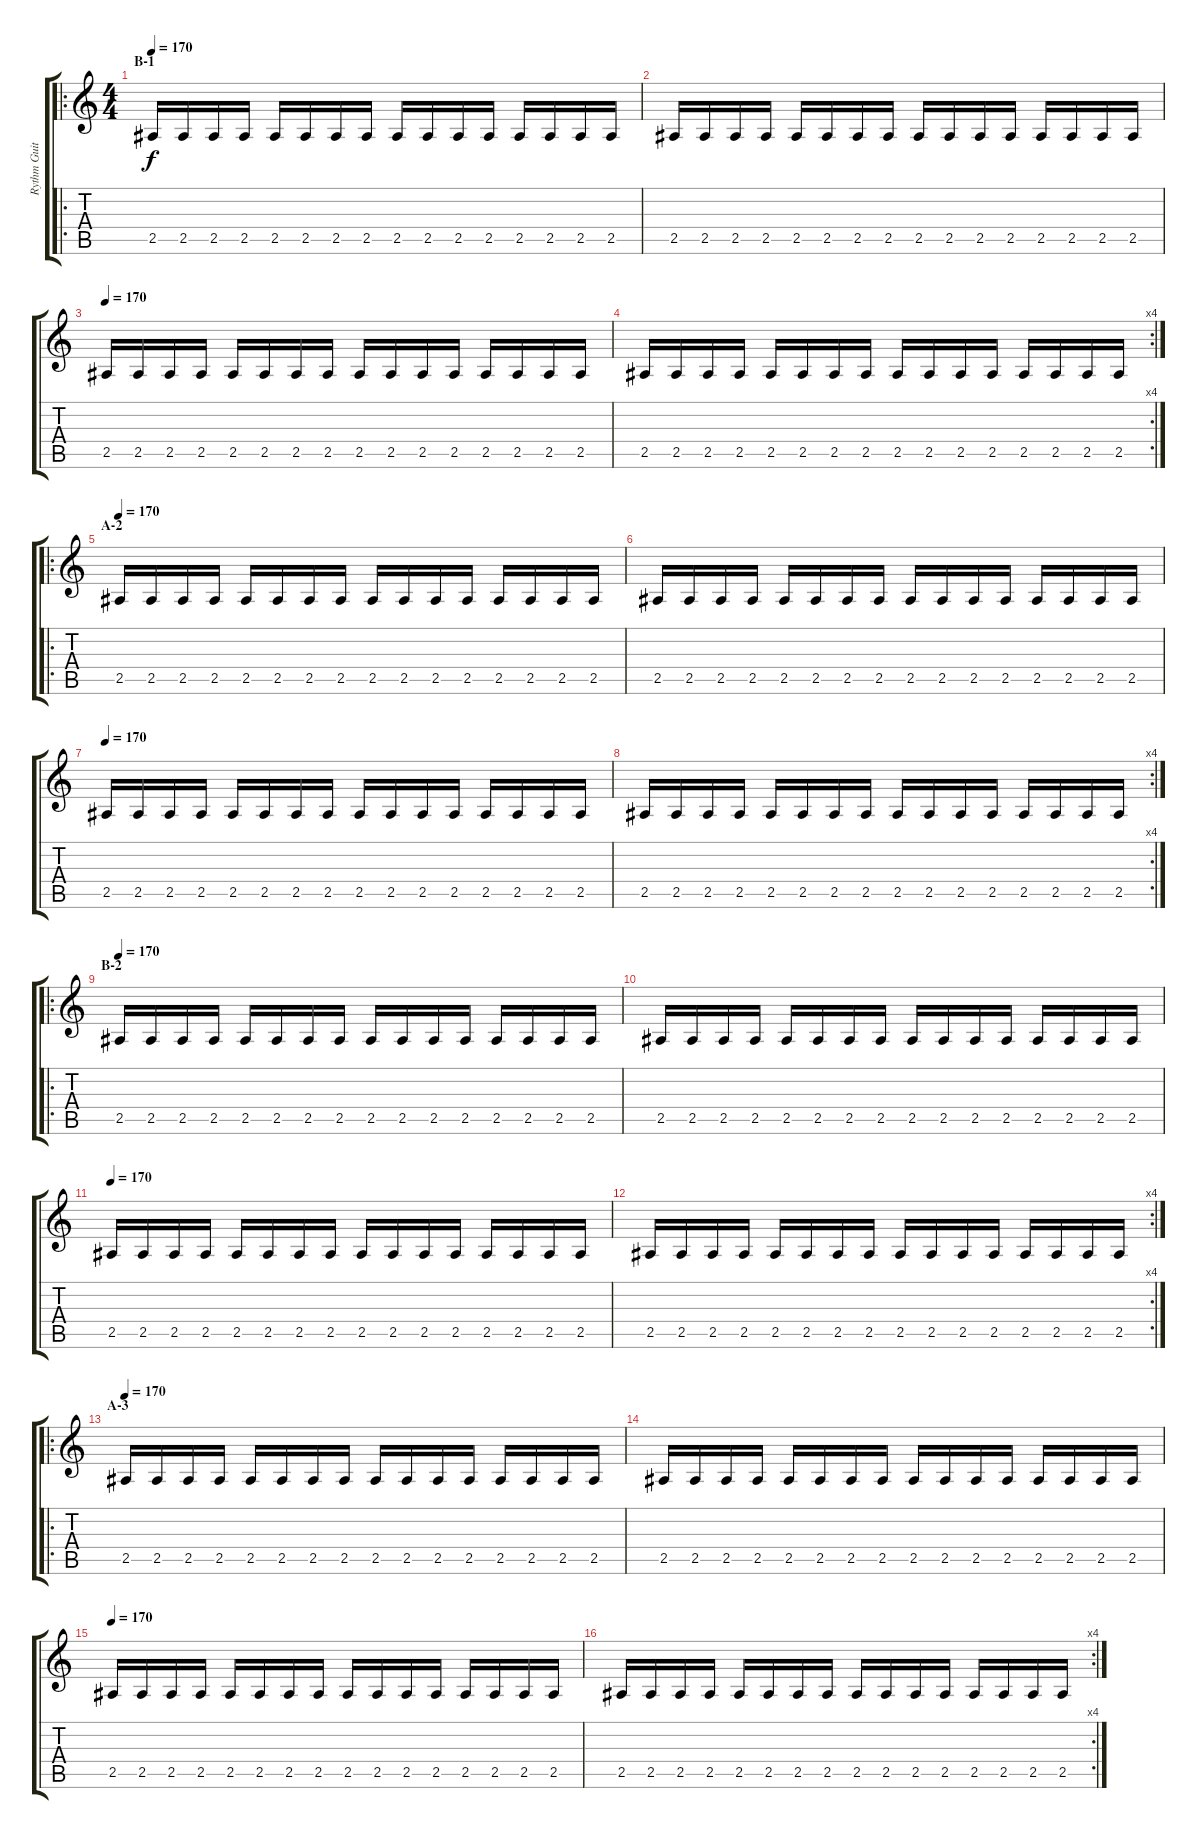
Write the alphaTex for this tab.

\track ("Rythm Guitar" "Rythm Guit") {instrument distortionguitar}
\staff {score tabs}
\tuning (Eb4 Bb3 Gb3 Db3 Ab2 Eb2) {hide}
\ro
\ts (4 4)
\section ("" "B-1")
\tempo 170
\clef g2
\ks c
2.5.16{dy f} 2.5.16 2.5.16 2.5.16 2.5.16 2.5.16 2.5.16 2.5.16 2.5.16 2.5.16 2.5.16 2.5.16 2.5.16 2.5.16 2.5.16 2.5.16 |
2.5.16 2.5.16 2.5.16 2.5.16 2.5.16 2.5.16 2.5.16 2.5.16 2.5.16 2.5.16 2.5.16 2.5.16 2.5.16 2.5.16 2.5.16 2.5.16 |
\tempo 170
2.5.16 2.5.16 2.5.16 2.5.16 2.5.16 2.5.16 2.5.16 2.5.16 2.5.16 2.5.16 2.5.16 2.5.16 2.5.16 2.5.16 2.5.16 2.5.16 |
\rc 4
2.5.16 2.5.16 2.5.16 2.5.16 2.5.16 2.5.16 2.5.16 2.5.16 2.5.16 2.5.16 2.5.16 2.5.16 2.5.16 2.5.16 2.5.16 2.5.16 |
\ro
\section ("" "A-2")
\tempo 170
2.5.16 2.5.16 2.5.16 2.5.16 2.5.16 2.5.16 2.5.16 2.5.16 2.5.16 2.5.16 2.5.16 2.5.16 2.5.16 2.5.16 2.5.16 2.5.16 |
2.5.16 2.5.16 2.5.16 2.5.16 2.5.16 2.5.16 2.5.16 2.5.16 2.5.16 2.5.16 2.5.16 2.5.16 2.5.16 2.5.16 2.5.16 2.5.16 |
\tempo 170
2.5.16 2.5.16 2.5.16 2.5.16 2.5.16 2.5.16 2.5.16 2.5.16 2.5.16 2.5.16 2.5.16 2.5.16 2.5.16 2.5.16 2.5.16 2.5.16 |
\rc 4
2.5.16 2.5.16 2.5.16 2.5.16 2.5.16 2.5.16 2.5.16 2.5.16 2.5.16 2.5.16 2.5.16 2.5.16 2.5.16 2.5.16 2.5.16 2.5.16 |
\ro
\section ("" "B-2")
\tempo 170
2.5.16 2.5.16 2.5.16 2.5.16 2.5.16 2.5.16 2.5.16 2.5.16 2.5.16 2.5.16 2.5.16 2.5.16 2.5.16 2.5.16 2.5.16 2.5.16 |
2.5.16 2.5.16 2.5.16 2.5.16 2.5.16 2.5.16 2.5.16 2.5.16 2.5.16 2.5.16 2.5.16 2.5.16 2.5.16 2.5.16 2.5.16 2.5.16 |
\tempo 170
2.5.16 2.5.16 2.5.16 2.5.16 2.5.16 2.5.16 2.5.16 2.5.16 2.5.16 2.5.16 2.5.16 2.5.16 2.5.16 2.5.16 2.5.16 2.5.16 |
\rc 4
2.5.16 2.5.16 2.5.16 2.5.16 2.5.16 2.5.16 2.5.16 2.5.16 2.5.16 2.5.16 2.5.16 2.5.16 2.5.16 2.5.16 2.5.16 2.5.16 |
\ro
\section ("" "A-3")
\tempo 170
2.5.16 2.5.16 2.5.16 2.5.16 2.5.16 2.5.16 2.5.16 2.5.16 2.5.16 2.5.16 2.5.16 2.5.16 2.5.16 2.5.16 2.5.16 2.5.16 |
2.5.16 2.5.16 2.5.16 2.5.16 2.5.16 2.5.16 2.5.16 2.5.16 2.5.16 2.5.16 2.5.16 2.5.16 2.5.16 2.5.16 2.5.16 2.5.16 |
\tempo 170
2.5.16 2.5.16 2.5.16 2.5.16 2.5.16 2.5.16 2.5.16 2.5.16 2.5.16 2.5.16 2.5.16 2.5.16 2.5.16 2.5.16 2.5.16 2.5.16 |
\rc 4
2.5.16 2.5.16 2.5.16 2.5.16 2.5.16 2.5.16 2.5.16 2.5.16 2.5.16 2.5.16 2.5.16 2.5.16 2.5.16 2.5.16 2.5.16 2.5.16
